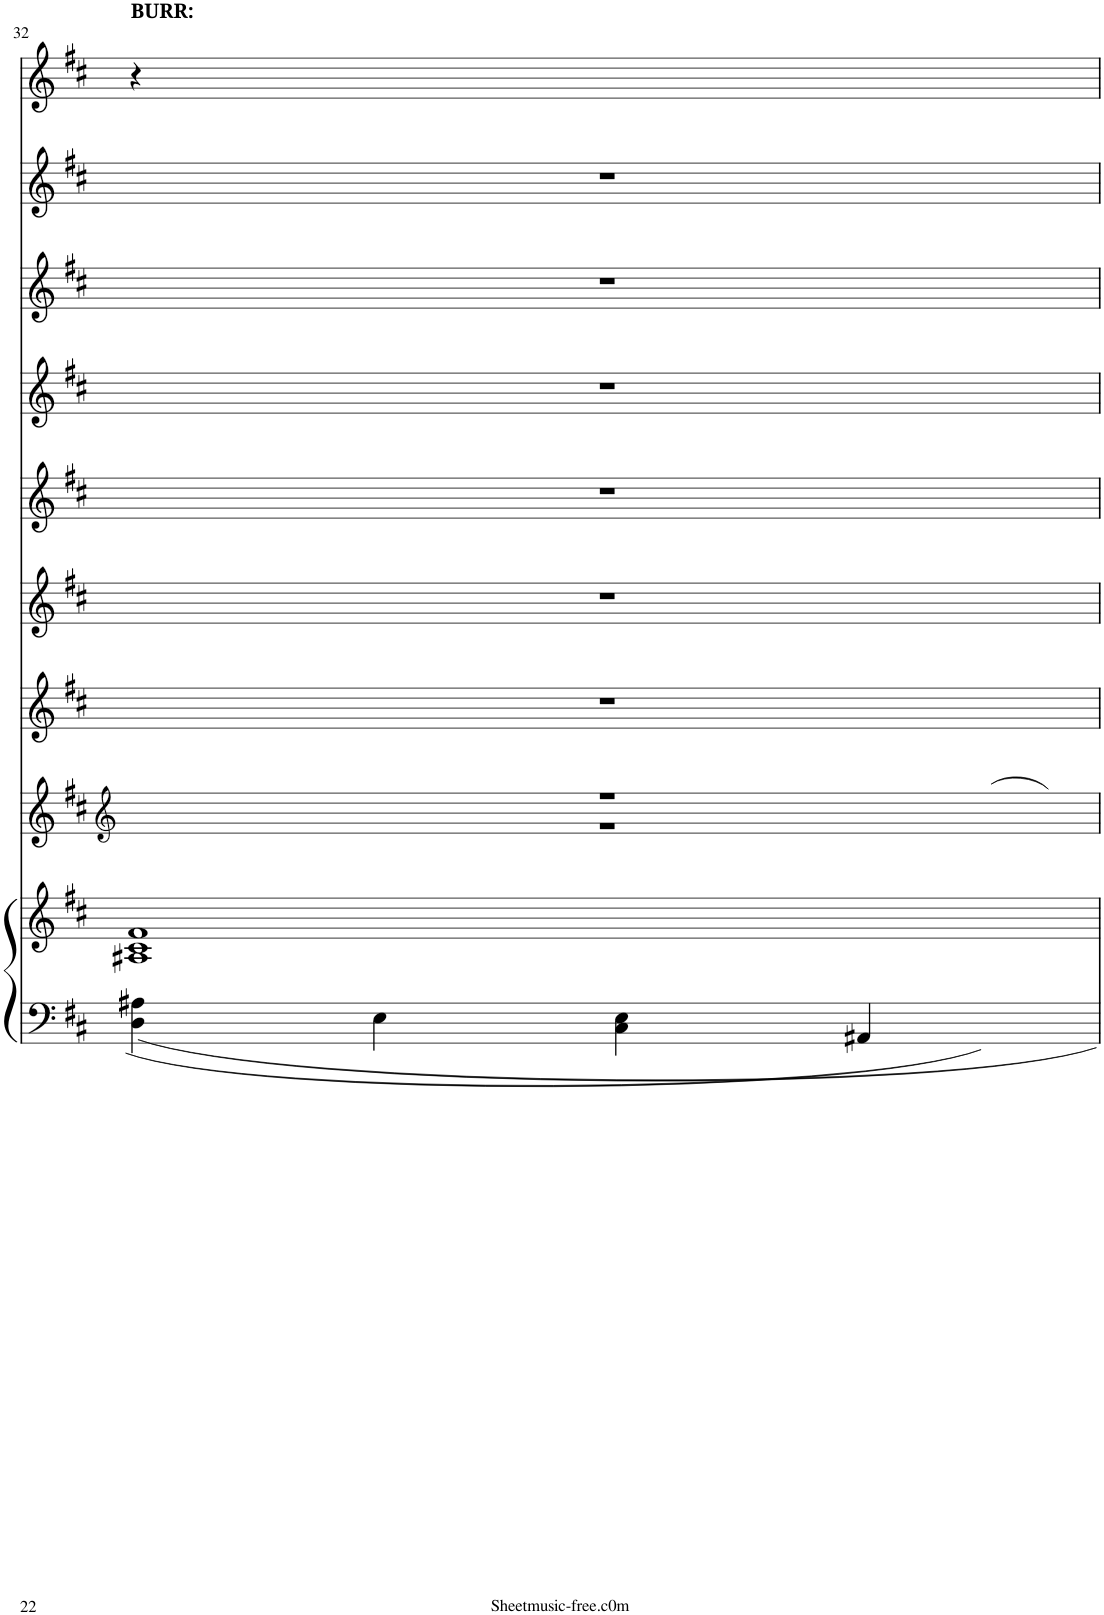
**kern	**kern	**kern	**kern	**kern	**kern	**kern	**kern	**kern	**kern
*part9	*part9	*part8	*part7	*part6	*part5	*part4	*part3	*part2	*part1
*staff10	*staff9	*staff8	*staff7	*staff6	*staff5	*staff4	*staff3	*staff2	*staff1
!!LO:PB:g=z
*clefF4	*clefG2	*clefG2	*clefG2	*clefG2	*clefG2	*clefG2	*clefG2	*clefG2	*clefG2
*k[f#c#]	*k[f#c#]	*k[f#c#]	*k[f#c#]	*k[f#c#]	*k[f#c#]	*k[f#c#]	*k[f#c#]	*k[f#c#]	*k[f#c#]
*M2/2	*M2/2	*M4/4	*	*	*	*	*	*	*M2/2
=32	=32	=32	=32	=32	=32	=32	=32	=32	=32
*	*^	*^	*	*	*	*	*	*	*
!	!	!	!	!	!	!	!	!	!	!	!LO:TX:a:B:t=BURR&colon;
4D\ 4A#X\	1f#	1A#X 1c#	1r	1r	1r	1r	1r	1r	1r	1r	4r
4E\	.	.	.	.	.	.	.	.	.	.	2.ryy
4C#\ 4E\	.	.	.	.	.	.	.	.	.	.	.
4AA#X/	.	.	.	.	.	.	.	.	.	.	.
*	*v	*v	*	*	*	*	*	*	*	*	*
*	*	*v	*v	*	*	*	*	*	*	*
=	=	=	=	=	=	=	=	=	=
*-	*-	*-	*-	*-	*-	*-	*-	*-	*-
